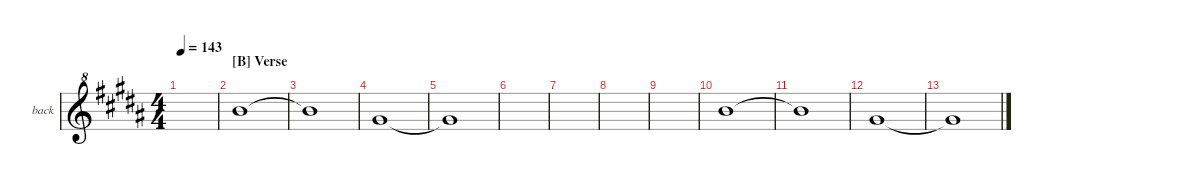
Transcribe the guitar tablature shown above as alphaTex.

\defaultSystemsLayout 4
\hideDynamics
\bracketExtendMode nobrackets
\firstSystemTrackNameOrientation horizontal
\otherSystemsTrackNameOrientation horizontal
\track ("back vox" "back") {instrument choiraahs}
\staff {score}
\tuning (E4 B3 G3 D3 A2 E2)
\ts (4 4)
\tempo 143
\clef g2
\ottava 8va
\ks g#minor
|
\section ("B" "Verse")
19.1{acc forcenatural}.1 |
19.1{t acc forcenatural}.1 |
16.1{acc #}.1 |
16.1{t acc #}.1 |
|
|
|
|
19.1{acc forcenatural}.1 |
19.1{t acc forcenatural}.1 |
16.1{acc #}.1 |
16.1{t acc #}.1
